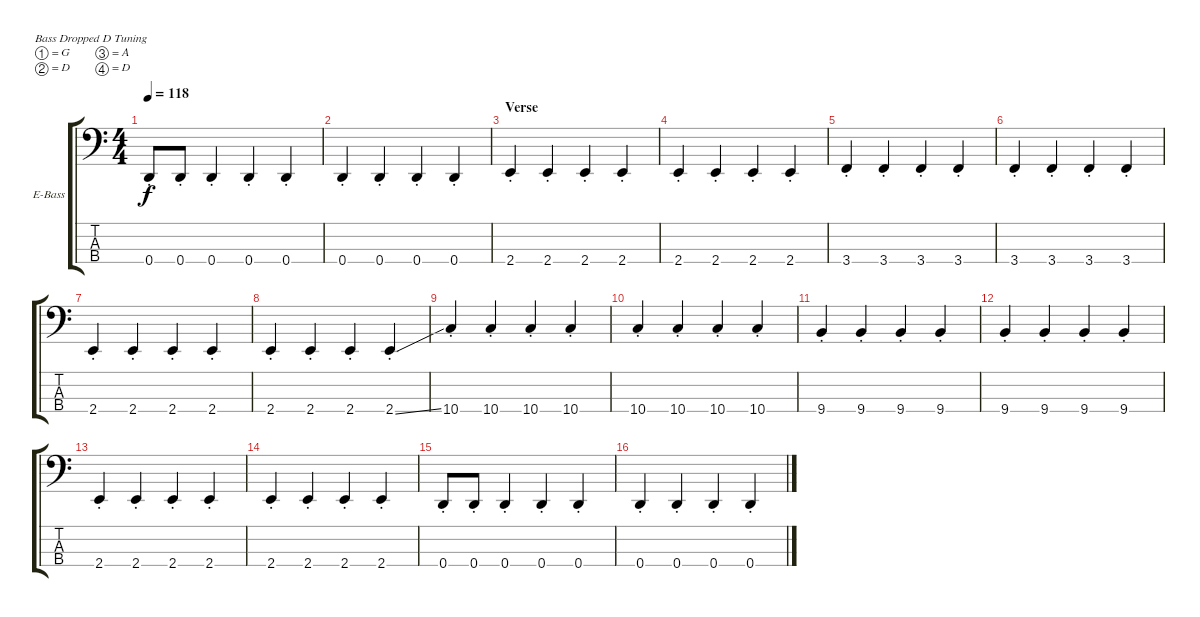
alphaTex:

\bracketExtendMode groupsimilarinstruments
\firstSystemTrackNameOrientation horizontal
\otherSystemsTrackNameOrientation horizontal
\track ("Bass" "E-Bass") {instrument electricbassfinger}
\staff {score tabs}
\tuning (G2 D2 A1 D1)
\ts (4 4)
\tempo 118
\clef f4
\ks c
0.4{st}.8{dy f} 0.4{st}.8 0.4{st}.4 0.4{st}.4 0.4{st}.4 |
0.4{st}.4 0.4{st}.4 0.4{st}.4 0.4{st}.4 |
\section ("" "Verse")
2.4{st}.4 2.4{st}.4 2.4{st}.4 2.4{st}.4 |
2.4{st}.4 2.4{st}.4 2.4{st}.4 2.4{st}.4 |
3.4{st}.4 3.4{st}.4 3.4{st}.4 3.4{st}.4 |
3.4{st}.4 3.4{st}.4 3.4{st}.4 3.4{st}.4 |
2.4{st}.4 2.4{st}.4 2.4{st}.4 2.4{st}.4 |
2.4{st}.4 2.4{st}.4 2.4{st}.4 2.4{ss st}.4 |
10.4{st}.4 10.4{st}.4 10.4{st}.4 10.4{st}.4 |
10.4{st}.4 10.4{st}.4 10.4{st}.4 10.4{st}.4 |
9.4{st}.4 9.4{st}.4 9.4{st}.4 9.4{st}.4 |
9.4{st}.4 9.4{st}.4 9.4{st}.4 9.4{st}.4 |
2.4{st}.4 2.4{st}.4 2.4{st}.4 2.4{st}.4 |
2.4{st}.4 2.4{st}.4 2.4{st}.4 2.4{st}.4 |
0.4{st}.8 0.4{st}.8 0.4{st}.4 0.4{st}.4 0.4{st}.4 |
0.4{st}.4 0.4{st}.4 0.4{st}.4 0.4{st}.4
